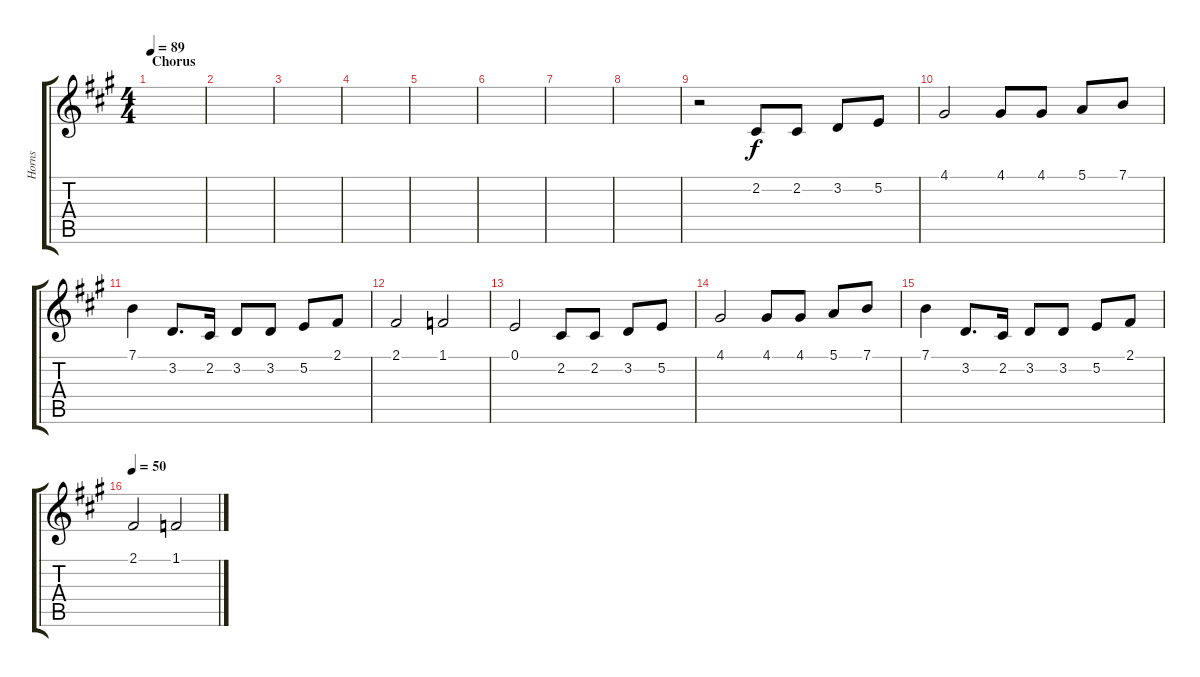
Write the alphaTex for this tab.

\track ("Horns" "Horns") {instrument trumpet}
\staff {score tabs}
\tuning (E4 B3 G3 D3 A2 E2) {hide}
\ts (4 4)
\section ("" "Chorus")
\tempo 89
\clef g2
\ks a
|
|
|
|
|
|
|
|
r.2 2.2.8 2.2.8 3.2.8 5.2.8 |
4.1.2 4.1.8 4.1.8 5.1.8 7.1.8 |
7.1.4 3.2.8{d} 2.2.16 3.2.8 3.2.8 5.2.8 2.1.8 |
2.1.2 1.1.2 |
0.1.2 2.2.8 2.2.8 3.2.8 5.2.8 |
4.1.2 4.1.8 4.1.8 5.1.8 7.1.8 |
7.1.4 3.2.8{d} 2.2.16 3.2.8 3.2.8 5.2.8 2.1.8 |
\tempo 50
2.1.2 1.1.2
